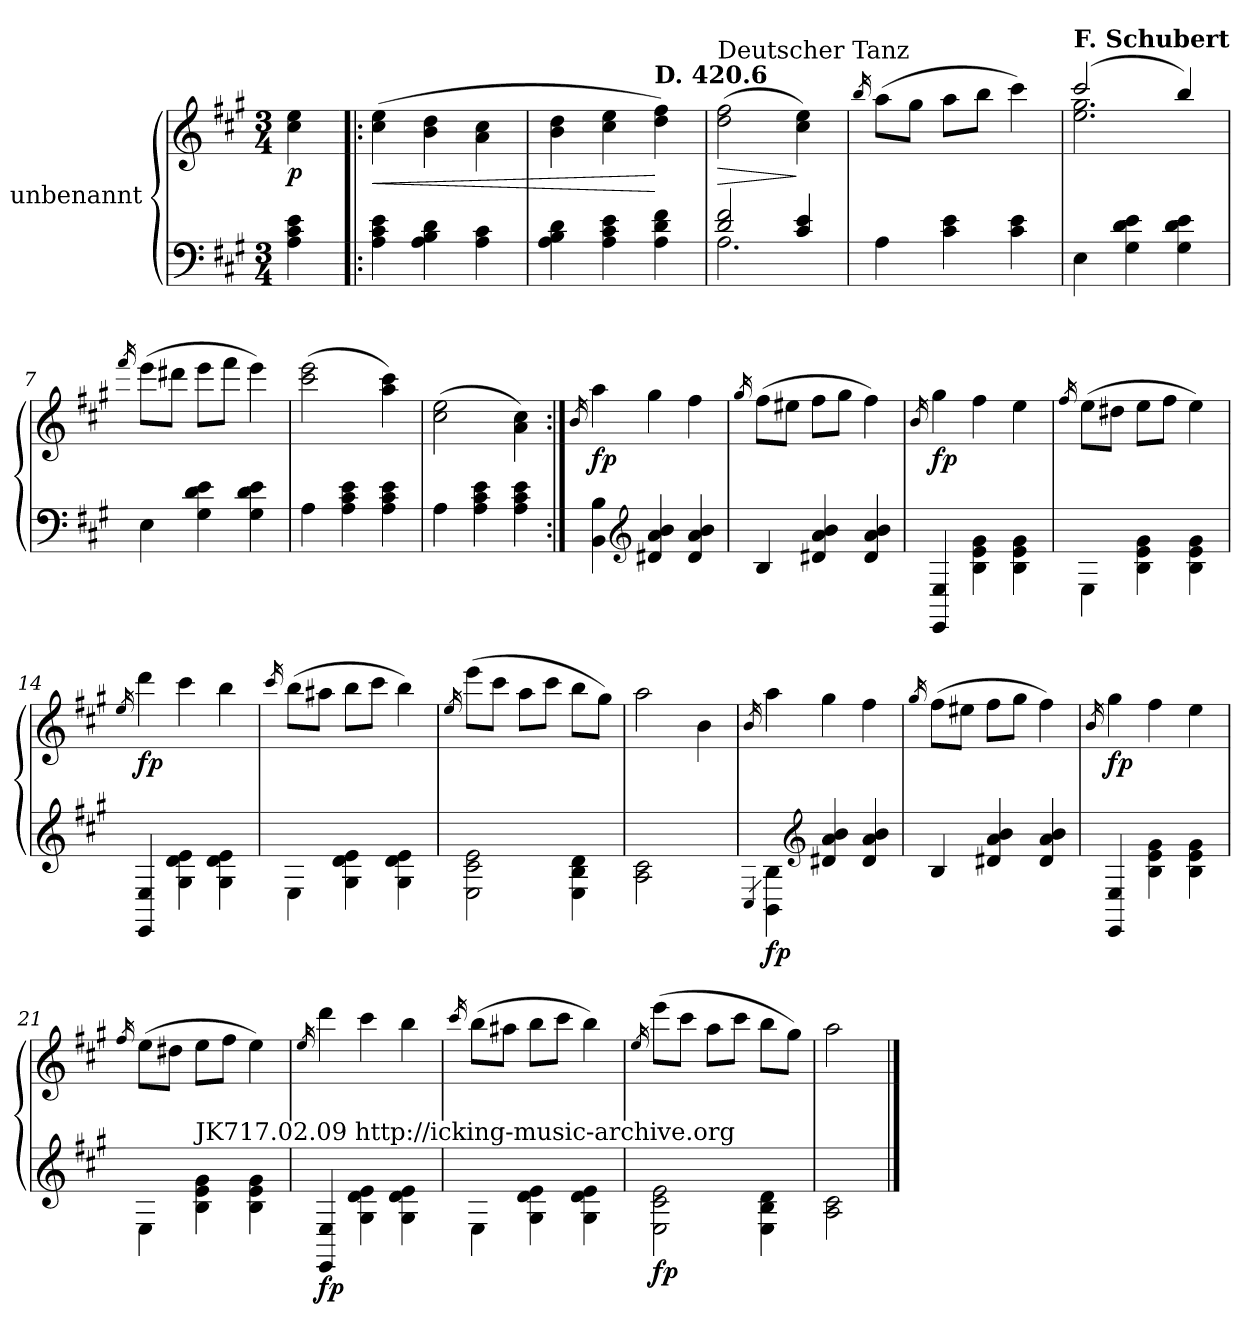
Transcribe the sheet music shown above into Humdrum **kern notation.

**kern	**kern	**dynam
*part1	*part1	*part1
*staff2	*staff1	*staff1/2
*I"unbenannt	*	*
*clefF4	*clefG2	*
*k[f#c#g#]	*k[f#c#g#]	*
*M3/4	*M3/4	*
=1	=1	=1
!	!	!LO:DY:b
4A\ 4c#\ 4e\	4cc#\ 4ee\	p
=2!|:	=2!|:	=2!|:
!	!	!LO:HP:b
4A\ 4c#\ 4e\	(4cc#\ 4ee\	<
4A\ 4B\ 4d\	4b\ 4dd\	.
4A\ 4c#\	4a\ 4cc#\	.
=3	=3	=3
4A\ 4B\ 4d\	4b\ 4dd\	.
4A\ 4c#\ 4e\	4cc#\ 4ee\	.
!	!LO:TX:a:B:t=D. 420.6	!
4A\ 4d\ 4f#\	4dd\ 4ff#\)	[
=4	=4	=4
*^	*	*
!	!	!LO:TX:a:t=Deutscher Tanz	!
!	!	!	!LO:HP:b
2d/ 2f#/	2.A\	(2dd\ 2ff#\	>
4c#/ 4e/	.	4cc#\ 4ee\)	]
*v	*v	*	*
=5	=5	=5
.	16qbb/	.
4A\	(8aa\L	.
.	8gg#\J	.
4c#\ 4e\	8aa\L	.
.	8bb\J	.
4c#\ 4e\	4ccc#\)	.
=6	=6	=6
*	*^	*
!	!LO:TX:a:B:t=F. Schubert	!	!
4E\	(2ccc#/	2.ee\ 2.gg#\	.
4G#\ 4d\ 4e\	.	.	.
4G#\ 4d\ 4e\	4bb/)	.	.
*	*v	*v	*
!!LO:LB:g=z
=7	=7	=7
.	16qfff#/	.
4E\	(8eee\L	.
.	8ddd#X\J	.
4G#\ 4d\ 4e\	8eee\L	.
.	8fff#\J	.
4G#\ 4d\ 4e\	4eee\)	.
=8	=8	=8
4A\	(2ccc#\ 2eee\	.
4A\ 4c#\ 4e\	.	.
4A\ 4c#\ 4e\	4aa\ 4ccc#\)	.
=9	=9	=9
4A\	(2cc#\ 2ee\	.
4A\ 4c#\ 4e\	.	.
4A\ 4c#\ 4e\	4a\ 4cc#\)	.
=10:|!	=10:|!	=10:|!
.	16qb/	.
!	!	!LO:DY:b
4BB\ 4B\	4aa\	fp
*clefG2	*	*
4d#X/ 4a/ 4b/	4gg#\	.
4d#/ 4a/ 4b/	4ff#\	.
=11	=11	=11
.	16qgg#/	.
4B/	(8ff#\L	.
.	8ee#X\J	.
4d#X/ 4a/ 4b/	8ff#\L	.
.	8gg#\J	.
4d#/ 4a/ 4b/	4ff#\)	.
!!LO:LB:g=z
=12	=12	=12
.	16qb/	.
!	!	!LO:DY:b
4EE/ 4E/	4gg#\	fp
4B\ 4e\ 4g#\	4ff#\	.
4B\ 4e\ 4g#\	4ee\	.
!!LO:LB:g=z
=13	=13	=13
.	16qff#/	.
4E\	(8ee\L	.
.	8dd#X\J	.
4B\ 4e\ 4g#\	8ee\L	.
.	8ff#\J	.
4B\ 4e\ 4g#\	4ee\)	.
=14	=14	=14
.	16qee/	.
!	!	!LO:DY:b
4EE/ 4E/	4ddd\	fp
4G#\ 4d\ 4e\	4ccc#\	.
4G#\ 4d\ 4e\	4bb\	.
=15	=15	=15
.	16qccc#/	.
4E\	(8bb\L	.
.	8aa#X\J	.
4G#\ 4d\ 4e\	8bb\L	.
.	8ccc#\J	.
4G#\ 4d\ 4e\	4bb\)	.
=16	=16	=16
.	16qee/	.
2E\ 2c#\ 2e\	(8eee\L	.
.	8ccc#\J	.
.	8aa\L	.
.	8ccc#\J	.
4E\ 4B\ 4d\	8bb\L	.
.	8gg#\J)	.
=17	=17	=17
2A\ 2c#\	2aa\	.
4ryy	4b\	.
!!LO:LB:g=z
=18	=18	=18
4qC#/	16qb/	.
!	!	!LO:DY:b=2
4BB\ 4B\	4aa\	fp
*clefG2	*	*
4d#X/ 4a/ 4b/	4gg#\	.
4d#/ 4a/ 4b/	4ff#\	.
!!LO:PB:g=z
=19	=19	=19
.	16qgg#/	.
4B/	(8ff#\L	.
.	8ee#X\J	.
4d#X/ 4a/ 4b/	8ff#\L	.
.	8gg#\J	.
4d#/ 4a/ 4b/	4ff#\)	.
=20	=20	=20
.	16qb/	.
!	!	!LO:DY:b
4EE/ 4E/	4gg#\	fp
4B\ 4e\ 4g#\	4ff#\	.
4B\ 4e\ 4g#\	4ee\	.
=21	=21	=21
.	16qff#/	.
4E\	(8ee\L	.
.	8dd#X\J	.
!LO:TX:a:t=JK717.02.09 http&colon;//icking-music-archive.org	!	!
4B\ 4e\ 4g#\	8ee\L	.
.	8ff#\J	.
4B\ 4e\ 4g#\	4ee\)	.
=22	=22	=22
.	16qee/	.
!	!	!LO:DY:b=2
4EE/ 4E/	4ddd\	fp
4G#\ 4d\ 4e\	4ccc#\	.
4G#\ 4d\ 4e\	4bb\	.
=23	=23	=23
.	16qccc#/	.
4E\	(8bb\L	.
.	8aa#X\J	.
4G#\ 4d\ 4e\	8bb\L	.
.	8ccc#\J	.
4G#\ 4d\ 4e\	4bb\)	.
!!LO:LB:g=z
=24	=24	=24
.	16qee/	.
!	!	!LO:DY:b=2
2E\ 2c#\ 2e\	(8eee\L	fp
.	8ccc#\J	.
.	8aa\L	.
.	8ccc#\J	.
4E\ 4B\ 4d\	8bb\L	.
.	8gg#\J)	.
=25	=25	=25
2A\ 2c#\	2aa\	.
==	==	==
*-	*-	*-
